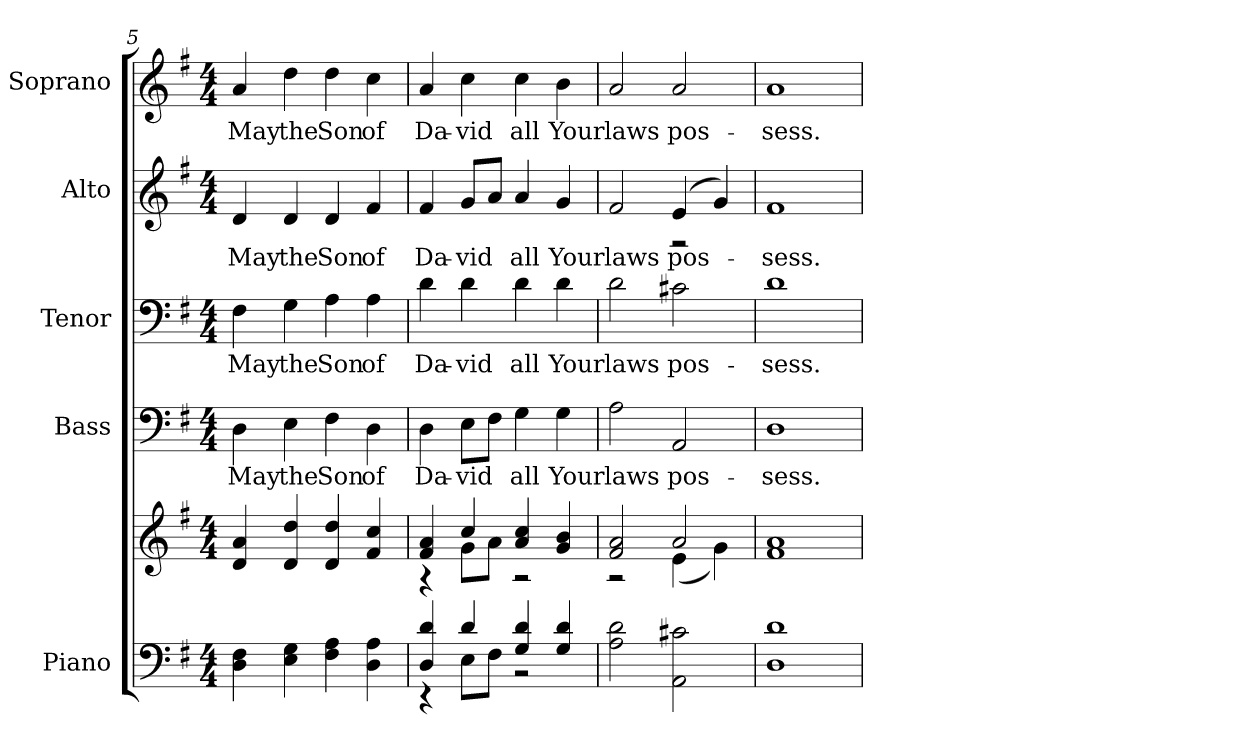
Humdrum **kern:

**kern	**kern	**kern	**text	**kern	**text	**kern	**text	**kern	**text
*part5	*part5	*part4	*part4	*part3	*part3	*part2	*part2	*part1	*part1
*staff6	*staff5	*staff4	*staff4	*staff3	*staff3	*staff2	*staff2	*staff1	*staff1
*I"Piano	*	*I"Bass	*	*I"Tenor	*	*I"Alto	*	*I"Soprano	*
*I'Pno.	*	*I'B.	*	*I'T.	*	*I'A.	*	*I'S.	*
!!LO:PB:g=z
*clefF4	*clefG2	*clefF4	*	*clefF4	*	*clefG2	*	*clefG2	*
*k[f#]	*k[f#]	*k[f#]	*	*k[f#]	*	*k[f#]	*	*k[f#]	*
*G:	*G:	*G:	*	*G:	*	*G:	*	*G:	*
*M4/4	*M4/4	*M4/4	*	*M4/4	*	*M4/4	*	*M4/4	*
=5	=5	=5	=5	=5	=5	=5	=5	=5	=5
!	!	!	!LO:LY:b:color=#000000	!	!	!	!	!	!
!	!	!	!	!	!LO:LY:b:color=#000000	!	!	!	!
!	!	!	!	!	!	!	!LO:LY:b:color=#000000	!	!
!	!	!	!	!	!	!	!	!	!LO:LY:b:color=#000000
4Di\ 4F#i	4di/ 4ai	4Di\	May	4F#i\	May	4di/	May	4ai/	May
!	!	!	!LO:LY:b:color=#000000	!	!	!	!	!	!
!	!	!	!	!	!LO:LY:b:color=#000000	!	!	!	!
!	!	!	!	!	!	!	!LO:LY:b:color=#000000	!	!
!	!	!	!	!	!	!	!	!	!LO:LY:b:color=#000000
4Ei\ 4Gi	4di/ 4ddi	4Ei\	the	4Gi\	the	4di/	the	4ddi\	the
!	!	!	!LO:LY:b:color=#000000	!	!	!	!	!	!
!	!	!	!	!	!LO:LY:b:color=#000000	!	!	!	!
!	!	!	!	!	!	!	!LO:LY:b:color=#000000	!	!
!	!	!	!	!	!	!	!	!	!LO:LY:b:color=#000000
4F#i\ 4Ai	4di/ 4ddi	4F#i\	Son	4Ai\	Son	4di/	Son	4ddi\	Son
!	!	!	!LO:LY:b:color=#000000	!	!	!	!	!	!
!	!	!	!	!	!LO:LY:b:color=#000000	!	!	!	!
!	!	!	!	!	!	!	!LO:LY:b:color=#000000	!	!
!	!	!	!	!	!	!	!	!	!LO:LY:b:color=#000000
4Di\ 4Ai	4f#i/ 4cci	4Di\	of	4Ai\	of	4f#i/	of	4cci\	of
=6	=6	=6	=6	=6	=6	=6	=6	=6	=6
*^	*^	*	*	*	*	*	*	*	*
!	!	!	!	!	!LO:LY:b:color=#000000	!	!	!	!	!	!
!	!	!	!	!	!	!	!LO:LY:b:color=#000000	!	!	!	!
!	!	!	!	!	!	!	!	!	!LO:LY:b:color=#000000	!	!
!	!	!	!	!	!	!	!	!	!	!	!LO:LY:b:color=#000000
4Di/ 4di	4r	4f#i/ 4ai	4r	4Di\	Da-	4di\	Da-	4f#i/	Da-	4ai/	Da-
!	!	!	!	!	!LO:LY:b:color=#000000	!	!	!	!	!	!
!	!	!	!	!	!	!	!LO:LY:b:color=#000000	!	!	!	!
!	!	!	!	!	!	!	!	!	!LO:LY:b:color=#000000	!	!
!	!	!	!	!	!	!	!	!	!	!	!LO:LY:b:color=#000000
4di/	8Ei\L	4cci/	8gi\L	8Ei\L	-vid	4di\	-vid	8gi/L	-vid	4cci\	-vid
.	8F#i\J	.	8ai\J	8F#i\J	.	.	.	8ai/J	.	.	.
!	!	!	!	!	!LO:LY:b:color=#000000	!	!	!	!	!	!
!	!	!	!	!	!	!	!LO:LY:b:color=#000000	!	!	!	!
!	!	!	!	!	!	!	!	!	!LO:LY:b:color=#000000	!	!
!	!	!	!	!	!	!	!	!	!	!	!LO:LY:b:color=#000000
4Gi/ 4di	2r	4ai/ 4cci	2r	4Gi\	all	4di\	all	4ai/	all	4cci\	all
!	!	!	!	!	!LO:LY:b:color=#000000	!	!	!	!	!	!
!	!	!	!	!	!	!	!LO:LY:b:color=#000000	!	!	!	!
!	!	!	!	!	!	!	!	!	!LO:LY:b:color=#000000	!	!
!	!	!	!	!	!	!	!	!	!	!	!LO:LY:b:color=#000000
4Gi/ 4di	.	4gi/ 4bi	.	4Gi\	Your	4di\	Your	4gi/	Your	4bi\	Your
*v	*v	*	*	*	*	*	*	*	*	*	*
=7	=7	=7	=7	=7	=7	=7	=7	=7	=7	=7
!	!	!	!	!LO:LY:b:color=#000000	!	!	!	!	!	!
!	!	!	!	!	!	!LO:LY:b:color=#000000	!	!	!	!
!	!	!	!	!	!	!	!	!LO:LY:b:color=#000000	!	!
*	*	*	*	*	*	*	*^	*	*	*
!	!	!	!	!	!	!	!	!	!	!	!LO:LY:b:color=#000000
2Ai\ 2di	2f#i/ 2ai	2r	2Ai\	laws	2di\	laws	2f#i/	2ryy	laws	2ai/	laws
!	!	!	!	!LO:LY:b:color=#000000	!	!	!	!	!	!	!
!	!	!	!	!	!	!LO:LY:b:color=#000000	!	!	!	!	!
!	!	!	!	!	!	!	!	!	!LO:LY:b:color=#000000	!	!
!	!	!	!	!	!	!	!	!	!	!	!LO:LY:b:color=#000000
2AAi\ 2c#Xi	2ai/	(4ei\	2AAi/	pos-	2c#Xi\	pos-	(4ei/	2r	pos-	2ai/	pos-
.	.	4gi\)	.	.	.	.	4gi/)	.	.	.	.
*	*v	*v	*	*	*	*	*v	*v	*	*	*
=8	=8	=8	=8	=8	=8	=8	=8	=8	=8
*	*^	*	*	*	*	*	*	*	*
!	!	!	!	!LO:LY:b:color=#000000	!	!	!	!	!	!
*	*v	*v	*	*	*	*	*	*	*	*
*	*^	*	*	*	*	*	*	*	*
!	!	!	!	!	!	!LO:LY:b:color=#000000	!	!	!	!
*	*v	*v	*	*	*	*	*	*	*	*
*	*^	*	*	*	*	*	*	*	*
!	!	!	!	!	!	!	!	!LO:LY:b:color=#000000	!	!
*	*v	*v	*	*	*	*	*	*	*	*
*	*^	*	*	*	*	*	*	*	*
!	!	!	!	!	!	!	!	!	!	!LO:LY:b:color=#000000
*	*v	*v	*	*	*	*	*	*	*	*
1Di 1di	1f#i 1ai	1Di	-sess.	1di	-sess.	1f#i	-sess.	1ai	-sess.
=	=	=	=	=	=	=	=	=	=
*-	*-	*-	*-	*-	*-	*-	*-	*-	*-
